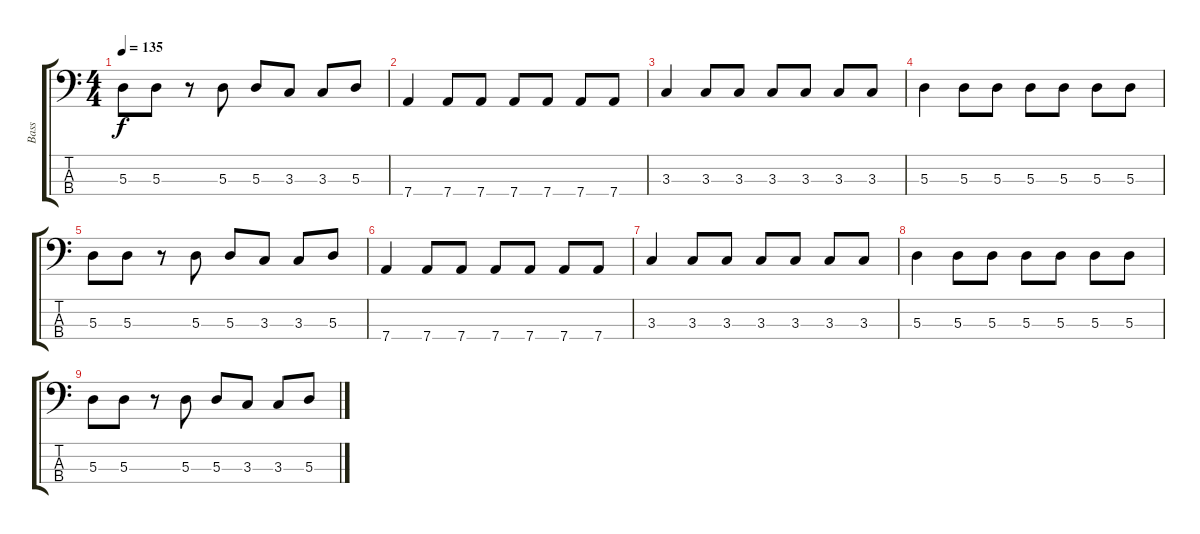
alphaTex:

\track ("Bass" "Bass") {instrument electricbassfinger}
\staff {score tabs}
\tuning (G2 D2 A1 D1) {hide}
\ts (4 4)
\tempo 135
\clef f4
\ks c
5.3.8{dy f} 5.3.8 r.8 5.3.8 5.3.8 3.3.8 3.3.8 5.3.8 |
7.4.4 7.4.8 7.4.8 7.4.8 7.4.8 7.4.8 7.4.8 |
3.3.4 3.3.8 3.3.8 3.3.8 3.3.8 3.3.8 3.3.8 |
5.3.4 5.3.8 5.3.8 5.3.8 5.3.8 5.3.8 5.3.8 |
5.3.8 5.3.8 r.8 5.3.8 5.3.8 3.3.8 3.3.8 5.3.8 |
7.4.4 7.4.8 7.4.8 7.4.8 7.4.8 7.4.8 7.4.8 |
3.3.4 3.3.8 3.3.8 3.3.8 3.3.8 3.3.8 3.3.8 |
5.3.4 5.3.8 5.3.8 5.3.8 5.3.8 5.3.8 5.3.8 |
5.3.8 5.3.8 r.8 5.3.8 5.3.8 3.3.8 3.3.8 5.3.8
